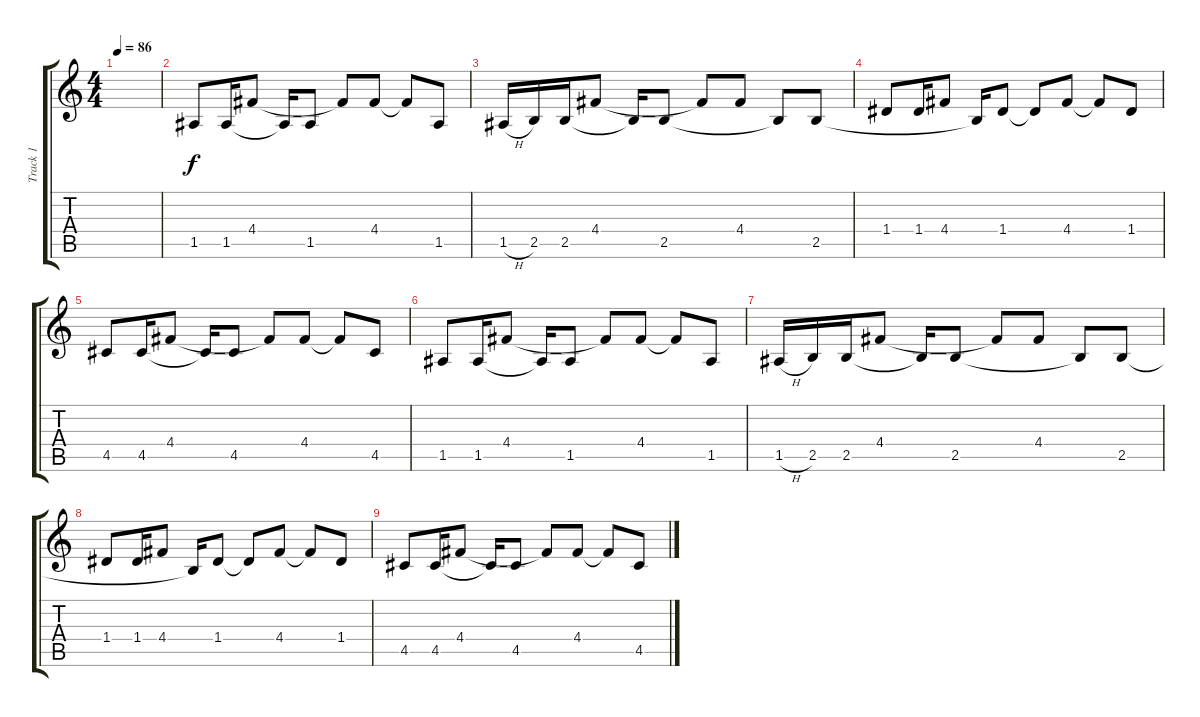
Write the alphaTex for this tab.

\track ("Track 1" "Track 1") {instrument electricguitarclean}
\staff {score tabs}
\tuning (E4 B3 G3 D3 A2 E2) {hide}
\ts (4 4)
\tempo 86
\clef g2
\ks c
|
1.5.8 1.5.16 4.4.8 1.5{t}.16 1.5.8 4.4{t}.8 4.4.8 4.4{t}.8 1.5.8 |
1.5{h}.16 2.5.16 2.5.16 4.4.8 2.5{t}.16 2.5.8 4.4{t}.8 4.4.8 2.5{t}.8 2.5.8 |
1.4.8 1.4.16 4.4.8 2.5{t}.16 1.4.8 1.4{t}.8 4.4.8 4.4{t}.8 1.4.8 |
4.5.8 4.5.16 4.4.8 4.5{t}.16 4.5.8 4.4{t}.8 4.4.8 4.4{t}.8 4.5.8 |
1.5.8 1.5.16 4.4.8 1.5{t}.16 1.5.8 4.4{t}.8 4.4.8 4.4{t}.8 1.5.8 |
1.5{h}.16 2.5.16 2.5.16 4.4.8 2.5{t}.16 2.5.8 4.4{t}.8 4.4.8 2.5{t}.8 2.5.8 |
1.4.8 1.4.16 4.4.8 2.5{t}.16 1.4.8 1.4{t}.8 4.4.8 4.4{t}.8 1.4.8 |
4.5.8 4.5.16 4.4.8 4.5{t}.16 4.5.8 4.4{t}.8 4.4.8 4.4{t}.8 4.5.8
